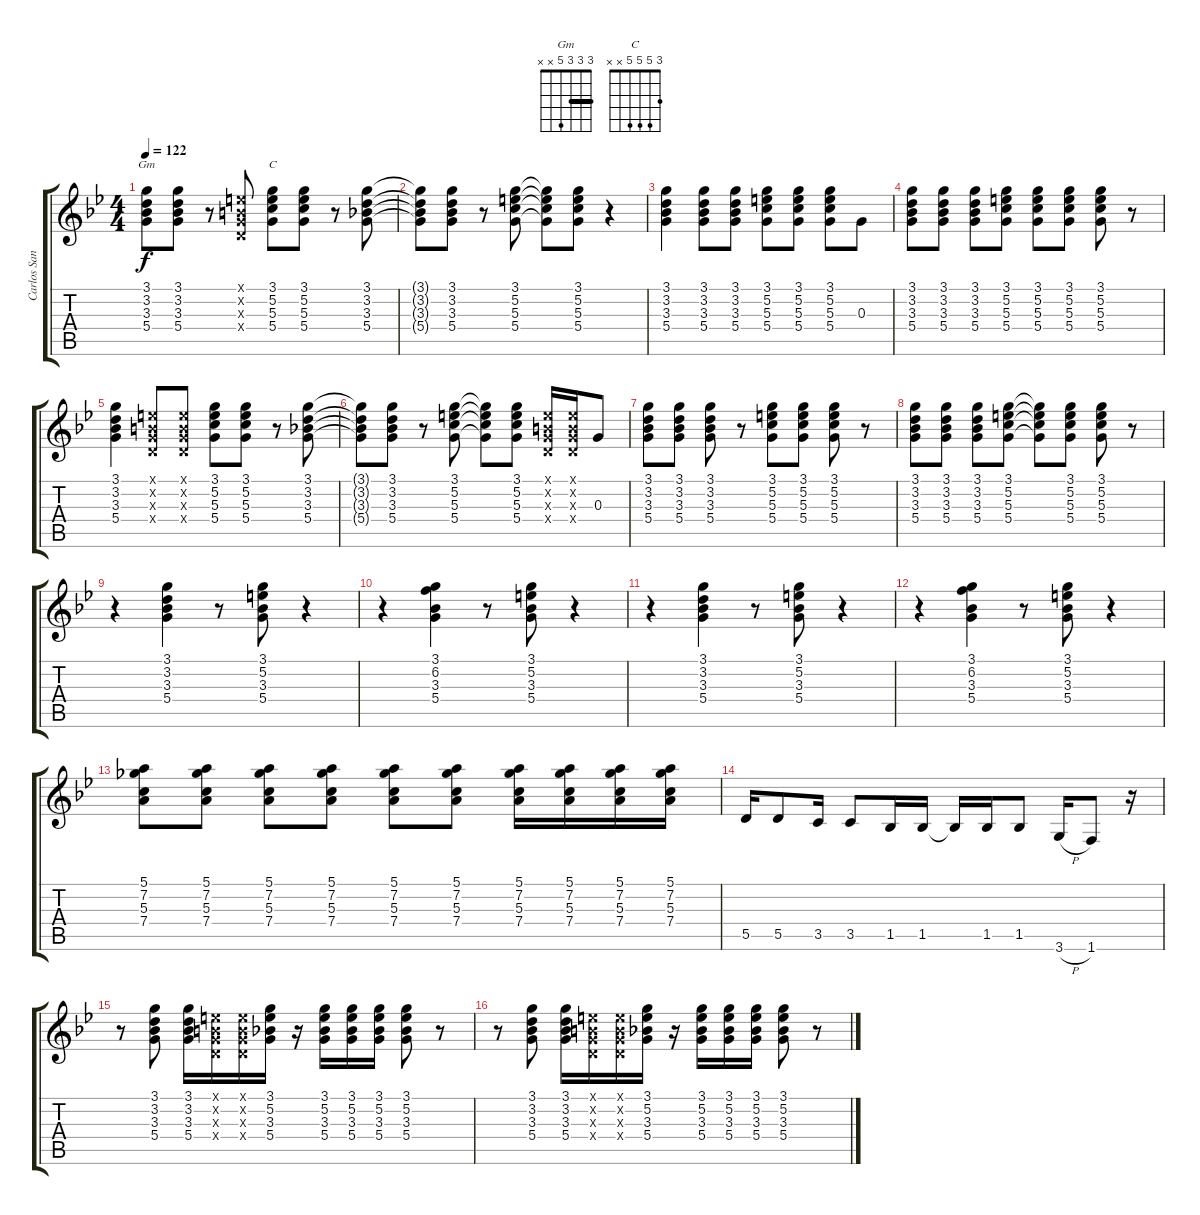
\track ("Carlos Santana" "Carlos San") {instrument distortionguitar}
\staff {score tabs}
\tuning (E4 B3 G3 D3 A2 E2) {hide}
\chord ("Gm" 3 3 3 5 x x) {barre 3}
\chord ("C" 3 5 5 5 x x)
\ts (4 4)
\tempo 122
\clef g2
\ks bb
(3.1 3.2 3.3 5.4).8{ch "Gm" dy f} (3.1 3.2 3.3 5.4).8 r.8 (0.1{x} 0.2{x} 0.3{x} 0.4{x}).8 (3.1 5.2 5.3 5.4).8{ch "C"} (3.1 5.2 5.3 5.4).8 r.8 (3.1 3.2 3.3 5.4).8 |
(3.1{t} 3.2{t} 3.3{t} 5.4{t}).8 (3.1 3.2 3.3 5.4).8 r.8 (3.1 5.2 5.3 5.4).8 (3.1{t} 5.2{t} 5.3{t} 5.4{t}).8 (3.1 5.2 5.3 5.4).8 r.4 |
(3.1 3.2 3.3 5.4).4 (3.1 3.2 3.3 5.4).8 (3.1 3.2 3.3 5.4).8 (3.1 5.2 5.3 5.4).8 (3.1 5.2 5.3 5.4).8 (3.1 5.2 5.3 5.4).8 0.3.8 |
(3.1 3.2 3.3 5.4).8 (3.1 3.2 3.3 5.4).8 (3.1 3.2 3.3 5.4).8 (3.1 5.2 5.3 5.4).8 (3.1 5.2 5.3 5.4).8 (3.1 5.2 5.3 5.4).8 (3.1 5.2 5.3 5.4).8 r.8 |
(3.1 3.2 3.3 5.4).4 (0.1{x} 0.2{x} 0.3{x} 0.4{x}).8 (0.1{x} 0.2{x} 0.3{x} 0.4{x}).8 (3.1 5.2 5.3 5.4).8 (3.1 5.2 5.3 5.4).8 r.8 (3.1 3.2 3.3 5.4).8 |
(3.1{t} 3.2{t} 3.3{t} 5.4{t}).8 (3.1 3.2 3.3 5.4).8 r.8 (3.1 5.2 5.3 5.4).8 (3.1{t} 5.2{t} 5.3{t} 5.4{t}).8 (3.1 5.2 5.3 5.4).8 (0.1{x} 0.2{x} 0.3{x} 0.4{x}).16 (0.1{x} 0.2{x} 0.3{x} 0.4{x}).16 0.3.8 |
(3.1 3.2 3.3 5.4).8 (3.1 3.2 3.3 5.4).8 (3.1 3.2 3.3 5.4).8 r.8 (3.1 5.2 5.3 5.4).8 (3.1 5.2 5.3 5.4).8 (3.1 5.2 5.3 5.4).8 r.8 |
(3.1 3.2 3.3 5.4).8 (3.1 3.2 3.3 5.4).8 (3.1 3.2 3.3 5.4).8 (3.1 5.2 5.3 5.4).8 (3.1{t} 5.2{t} 5.3{t} 5.4{t}).8 (3.1 5.2 5.3 5.4).8 (3.1 5.2 5.3 5.4).8 r.8 |
r.4 (3.1 3.2 3.3 5.4).4 r.8 (3.1 5.2 3.3 5.4).8 r.4 |
r.4 (3.1 6.2 3.3 5.4).4 r.8 (3.1 5.2 3.3 5.4).8 r.4 |
r.4 (3.1 3.2 3.3 5.4).4 r.8 (3.1 5.2 3.3 5.4).8 r.4 |
r.4 (3.1 6.2 3.3 5.4).4 r.8 (3.1 5.2 3.3 5.4).8 r.4 |
(5.1 7.2 5.3 7.4).8 (5.1 7.2 5.3 7.4).8 (5.1 7.2 5.3 7.4).8 (5.1 7.2 5.3 7.4).8 (5.1 7.2 5.3 7.4).8 (5.1 7.2 5.3 7.4).8 (5.1 7.2 5.3 7.4).16 (5.1 7.2 5.3 7.4).16 (5.1 7.2 5.3 7.4).16 (5.1 7.2 5.3 7.4).16 |
5.5.16 5.5.8 3.5.16 3.5.8 1.5.16 1.5.16 1.5{t}.16 1.5.16 1.5.8 3.6{h}.16 1.6.8 r.16 |
r.8 (3.1 3.2 3.3 5.4).8 (3.1 3.2 3.3 5.4).16 (0.1{x} 0.2{x} 0.3{x} 0.4{x}).16 (0.1{x} 0.2{x} 0.3{x} 0.4{x}).16 (3.1 5.2 3.3 5.4).16 r.16 (3.1 5.2 3.3 5.4).16 (3.1 5.2 3.3 5.4).16 (3.1 5.2 3.3 5.4).16 (3.1 5.2 3.3 5.4).8 r.8 |
r.8 (3.1 3.2 3.3 5.4).8 (3.1 3.2 3.3 5.4).16 (0.1{x} 0.2{x} 0.3{x} 0.4{x}).16 (0.1{x} 0.2{x} 0.3{x} 0.4{x}).16 (3.1 5.2 3.3 5.4).16 r.16 (3.1 5.2 3.3 5.4).16 (3.1 5.2 3.3 5.4).16 (3.1 5.2 3.3 5.4).16 (3.1 5.2 3.3 5.4).8 r.8
